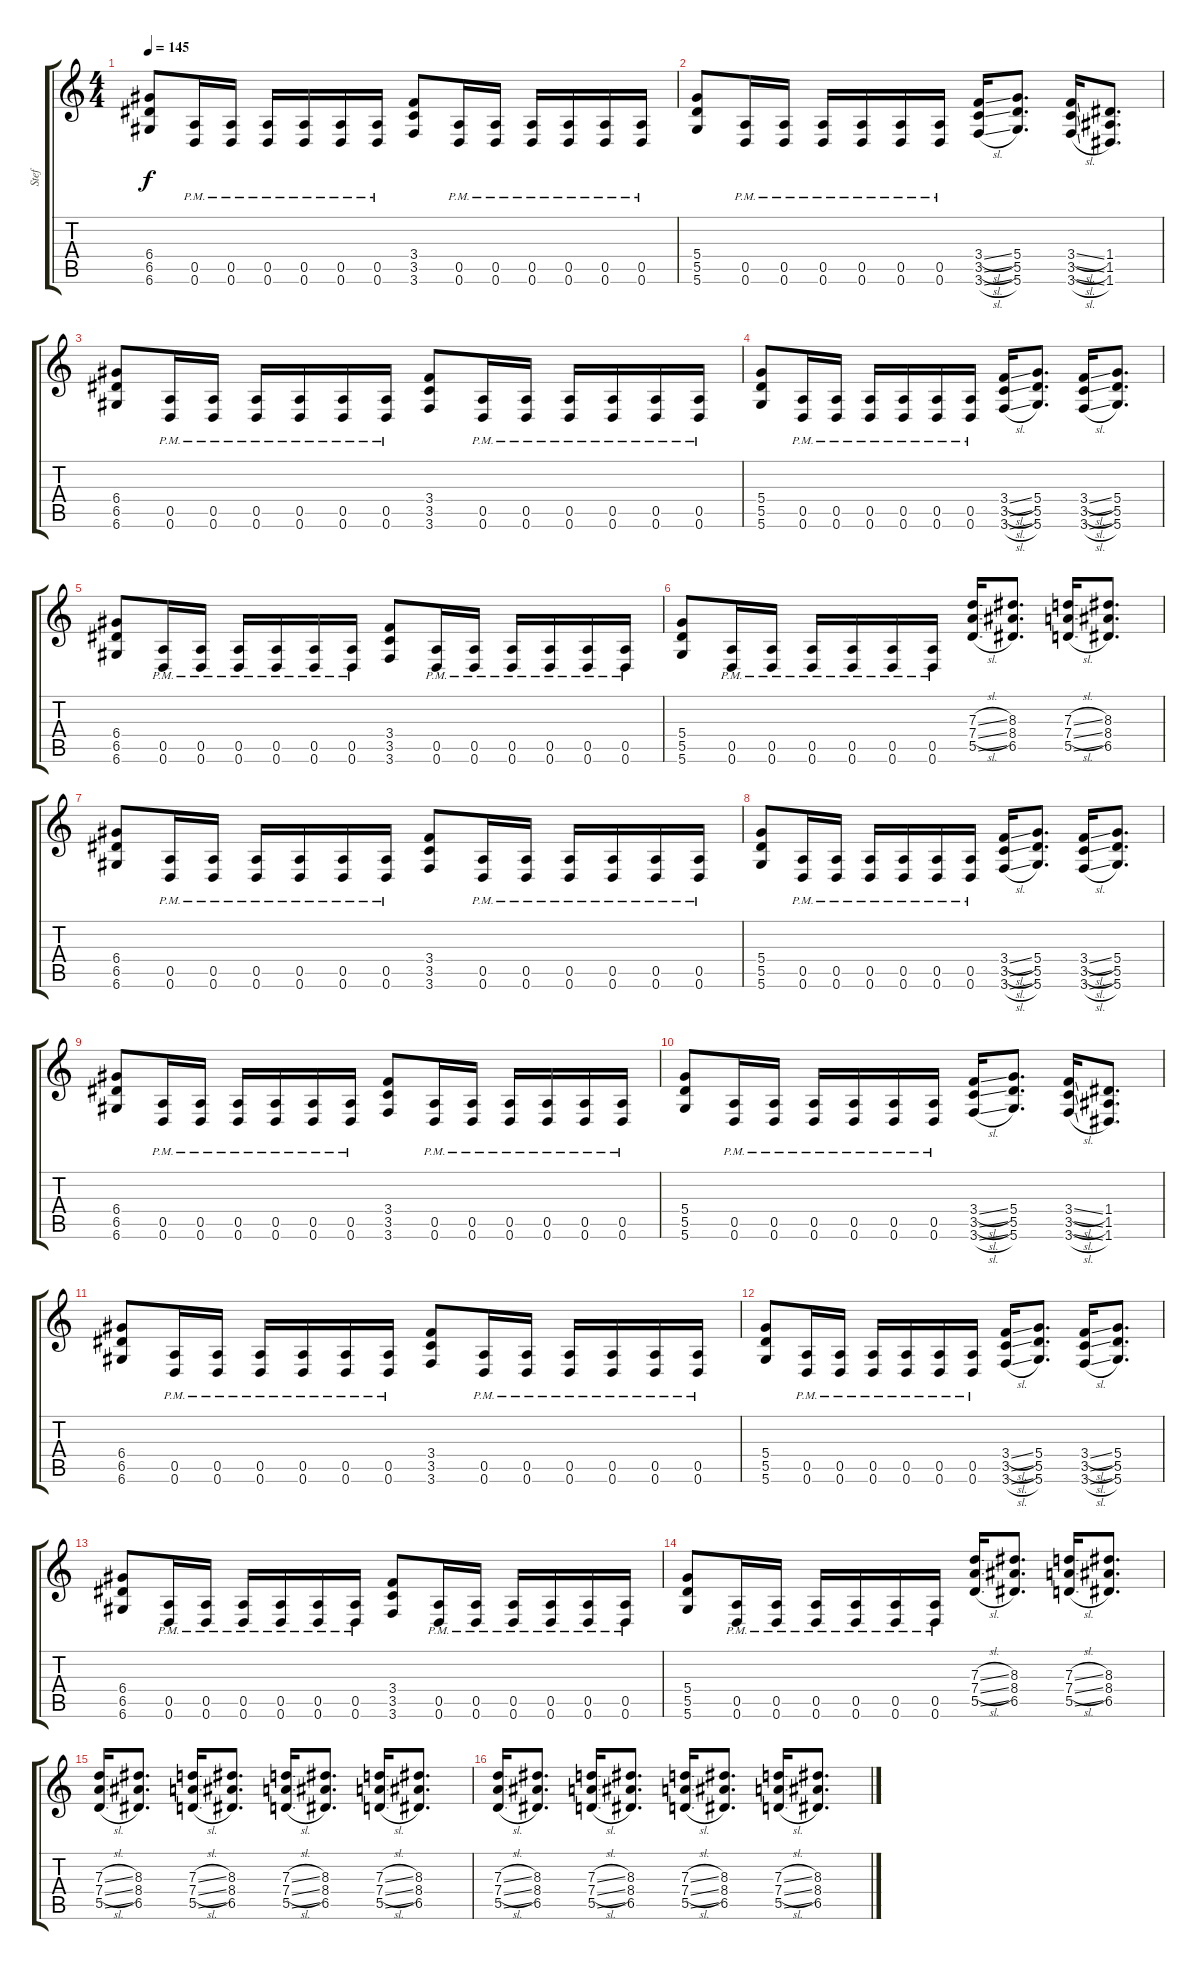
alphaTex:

\track ("Stef" "Stef") {instrument distortionguitar}
\staff {score tabs}
\tuning (E4 B3 G3 D3 A2 D2) {hide}
\ts (4 4)
\tempo 145
\clef g2
\ks c
(6.4 6.5 6.6).8{dy f} (0.5{pm} 0.6{pm}).16 (0.5{pm} 0.6{pm}).16 (0.5{pm} 0.6{pm}).16 (0.5{pm} 0.6{pm}).16 (0.5{pm} 0.6{pm}).16 (0.5{pm} 0.6{pm}).16 (3.4 3.5 3.6).8 (0.5{pm} 0.6{pm}).16 (0.5{pm} 0.6{pm}).16 (0.5{pm} 0.6{pm}).16 (0.5{pm} 0.6{pm}).16 (0.5{pm} 0.6{pm}).16 (0.5{pm} 0.6{pm}).16 |
(5.4 5.5 5.6).8 (0.5{pm} 0.6{pm}).16 (0.5{pm} 0.6{pm}).16 (0.5{pm} 0.6{pm}).16 (0.5{pm} 0.6{pm}).16 (0.5{pm} 0.6{pm}).16 (0.5{pm} 0.6{pm}).16 (3.4{sl} 3.5{sl} 3.6{sl}).16 (5.4 5.5 5.6).8{d} (3.4{sl} 3.5{sl} 3.6{sl}).16 (1.4 1.5 1.6).8{d} |
(6.4 6.5 6.6).8 (0.5{pm} 0.6{pm}).16 (0.5{pm} 0.6{pm}).16 (0.5{pm} 0.6{pm}).16 (0.5{pm} 0.6{pm}).16 (0.5{pm} 0.6{pm}).16 (0.5{pm} 0.6{pm}).16 (3.4 3.5 3.6).8 (0.5{pm} 0.6{pm}).16 (0.5{pm} 0.6{pm}).16 (0.5{pm} 0.6{pm}).16 (0.5{pm} 0.6{pm}).16 (0.5{pm} 0.6{pm}).16 (0.5{pm} 0.6{pm}).16 |
(5.4 5.5 5.6).8 (0.5{pm} 0.6{pm}).16 (0.5{pm} 0.6{pm}).16 (0.5{pm} 0.6{pm}).16 (0.5{pm} 0.6{pm}).16 (0.5{pm} 0.6{pm}).16 (0.5{pm} 0.6{pm}).16 (3.4{sl} 3.5{sl} 3.6{sl}).16 (5.4 5.5 5.6).8{d} (3.4{sl} 3.5{sl} 3.6{sl}).16 (5.4 5.5 5.6).8{d} |
(6.4 6.5 6.6).8 (0.5{pm} 0.6{pm}).16 (0.5{pm} 0.6{pm}).16 (0.5{pm} 0.6{pm}).16 (0.5{pm} 0.6{pm}).16 (0.5{pm} 0.6{pm}).16 (0.5{pm} 0.6{pm}).16 (3.4 3.5 3.6).8 (0.5{pm} 0.6{pm}).16 (0.5{pm} 0.6{pm}).16 (0.5{pm} 0.6{pm}).16 (0.5{pm} 0.6{pm}).16 (0.5{pm} 0.6{pm}).16 (0.5{pm} 0.6{pm}).16 |
(5.4 5.5 5.6).8 (0.5{pm} 0.6{pm}).16 (0.5{pm} 0.6{pm}).16 (0.5{pm} 0.6{pm}).16 (0.5{pm} 0.6{pm}).16 (0.5{pm} 0.6{pm}).16 (0.5{pm} 0.6{pm}).16 (7.3{sl} 7.4{sl} 5.5{sl}).16 (8.3 8.4 6.5).8{d} (7.3{sl} 7.4{sl} 5.5{sl}).16 (8.3 8.4 6.5).8{d} |
(6.4 6.5 6.6).8 (0.5{pm} 0.6{pm}).16 (0.5{pm} 0.6{pm}).16 (0.5{pm} 0.6{pm}).16 (0.5{pm} 0.6{pm}).16 (0.5{pm} 0.6{pm}).16 (0.5{pm} 0.6{pm}).16 (3.4 3.5 3.6).8 (0.5{pm} 0.6{pm}).16 (0.5{pm} 0.6{pm}).16 (0.5{pm} 0.6{pm}).16 (0.5{pm} 0.6{pm}).16 (0.5{pm} 0.6{pm}).16 (0.5{pm} 0.6{pm}).16 |
(5.4 5.5 5.6).8 (0.5{pm} 0.6{pm}).16 (0.5{pm} 0.6{pm}).16 (0.5{pm} 0.6{pm}).16 (0.5{pm} 0.6{pm}).16 (0.5{pm} 0.6{pm}).16 (0.5{pm} 0.6{pm}).16 (3.4{sl} 3.5{sl} 3.6{sl}).16 (5.4 5.5 5.6).8{d} (3.4{sl} 3.5{sl} 3.6{sl}).16 (5.4 5.5 5.6).8{d} |
(6.4 6.5 6.6).8 (0.5{pm} 0.6{pm}).16 (0.5{pm} 0.6{pm}).16 (0.5{pm} 0.6{pm}).16 (0.5{pm} 0.6{pm}).16 (0.5{pm} 0.6{pm}).16 (0.5{pm} 0.6{pm}).16 (3.4 3.5 3.6).8 (0.5{pm} 0.6{pm}).16 (0.5{pm} 0.6{pm}).16 (0.5{pm} 0.6{pm}).16 (0.5{pm} 0.6{pm}).16 (0.5{pm} 0.6{pm}).16 (0.5{pm} 0.6{pm}).16 |
(5.4 5.5 5.6).8 (0.5{pm} 0.6{pm}).16 (0.5{pm} 0.6{pm}).16 (0.5{pm} 0.6{pm}).16 (0.5{pm} 0.6{pm}).16 (0.5{pm} 0.6{pm}).16 (0.5{pm} 0.6{pm}).16 (3.4{sl} 3.5{sl} 3.6{sl}).16 (5.4 5.5 5.6).8{d} (3.4{sl} 3.5{sl} 3.6{sl}).16 (1.4 1.5 1.6).8{d} |
(6.4 6.5 6.6).8 (0.5{pm} 0.6{pm}).16 (0.5{pm} 0.6{pm}).16 (0.5{pm} 0.6{pm}).16 (0.5{pm} 0.6{pm}).16 (0.5{pm} 0.6{pm}).16 (0.5{pm} 0.6{pm}).16 (3.4 3.5 3.6).8 (0.5{pm} 0.6{pm}).16 (0.5{pm} 0.6{pm}).16 (0.5{pm} 0.6{pm}).16 (0.5{pm} 0.6{pm}).16 (0.5{pm} 0.6{pm}).16 (0.5{pm} 0.6{pm}).16 |
(5.4 5.5 5.6).8 (0.5{pm} 0.6{pm}).16 (0.5{pm} 0.6{pm}).16 (0.5{pm} 0.6{pm}).16 (0.5{pm} 0.6{pm}).16 (0.5{pm} 0.6{pm}).16 (0.5{pm} 0.6{pm}).16 (3.4{sl} 3.5{sl} 3.6{sl}).16 (5.4 5.5 5.6).8{d} (3.4{sl} 3.5{sl} 3.6{sl}).16 (5.4 5.5 5.6).8{d} |
(6.4 6.5 6.6).8 (0.5{pm} 0.6{pm}).16 (0.5{pm} 0.6{pm}).16 (0.5{pm} 0.6{pm}).16 (0.5{pm} 0.6{pm}).16 (0.5{pm} 0.6{pm}).16 (0.5{pm} 0.6{pm}).16 (3.4 3.5 3.6).8 (0.5{pm} 0.6{pm}).16 (0.5{pm} 0.6{pm}).16 (0.5{pm} 0.6{pm}).16 (0.5{pm} 0.6{pm}).16 (0.5{pm} 0.6{pm}).16 (0.5{pm} 0.6{pm}).16 |
(5.4 5.5 5.6).8 (0.5{pm} 0.6{pm}).16 (0.5{pm} 0.6{pm}).16 (0.5{pm} 0.6{pm}).16 (0.5{pm} 0.6{pm}).16 (0.5{pm} 0.6{pm}).16 (0.5{pm} 0.6{pm}).16 (7.3{sl} 7.4{sl} 5.5{sl}).16 (8.3 8.4 6.5).8{d} (7.3{sl} 7.4{sl} 5.5{sl}).16 (8.3 8.4 6.5).8{d} |
(7.3{sl} 7.4{sl} 5.5{sl}).16 (8.3 8.4 6.5).8{d} (7.3{sl} 7.4{sl} 5.5{sl}).16 (8.3 8.4 6.5).8{d} (7.3{sl} 7.4{sl} 5.5{sl}).16 (8.3 8.4 6.5).8{d} (7.3{sl} 7.4{sl} 5.5{sl}).16 (8.3 8.4 6.5).8{d} |
(7.3{sl} 7.4{sl} 5.5{sl}).16 (8.3 8.4 6.5).8{d} (7.3{sl} 7.4{sl} 5.5{sl}).16 (8.3 8.4 6.5).8{d} (7.3{sl} 7.4{sl} 5.5{sl}).16 (8.3 8.4 6.5).8{d} (7.3{sl} 7.4{sl} 5.5{sl}).16 (8.3 8.4 6.5).8{d}
